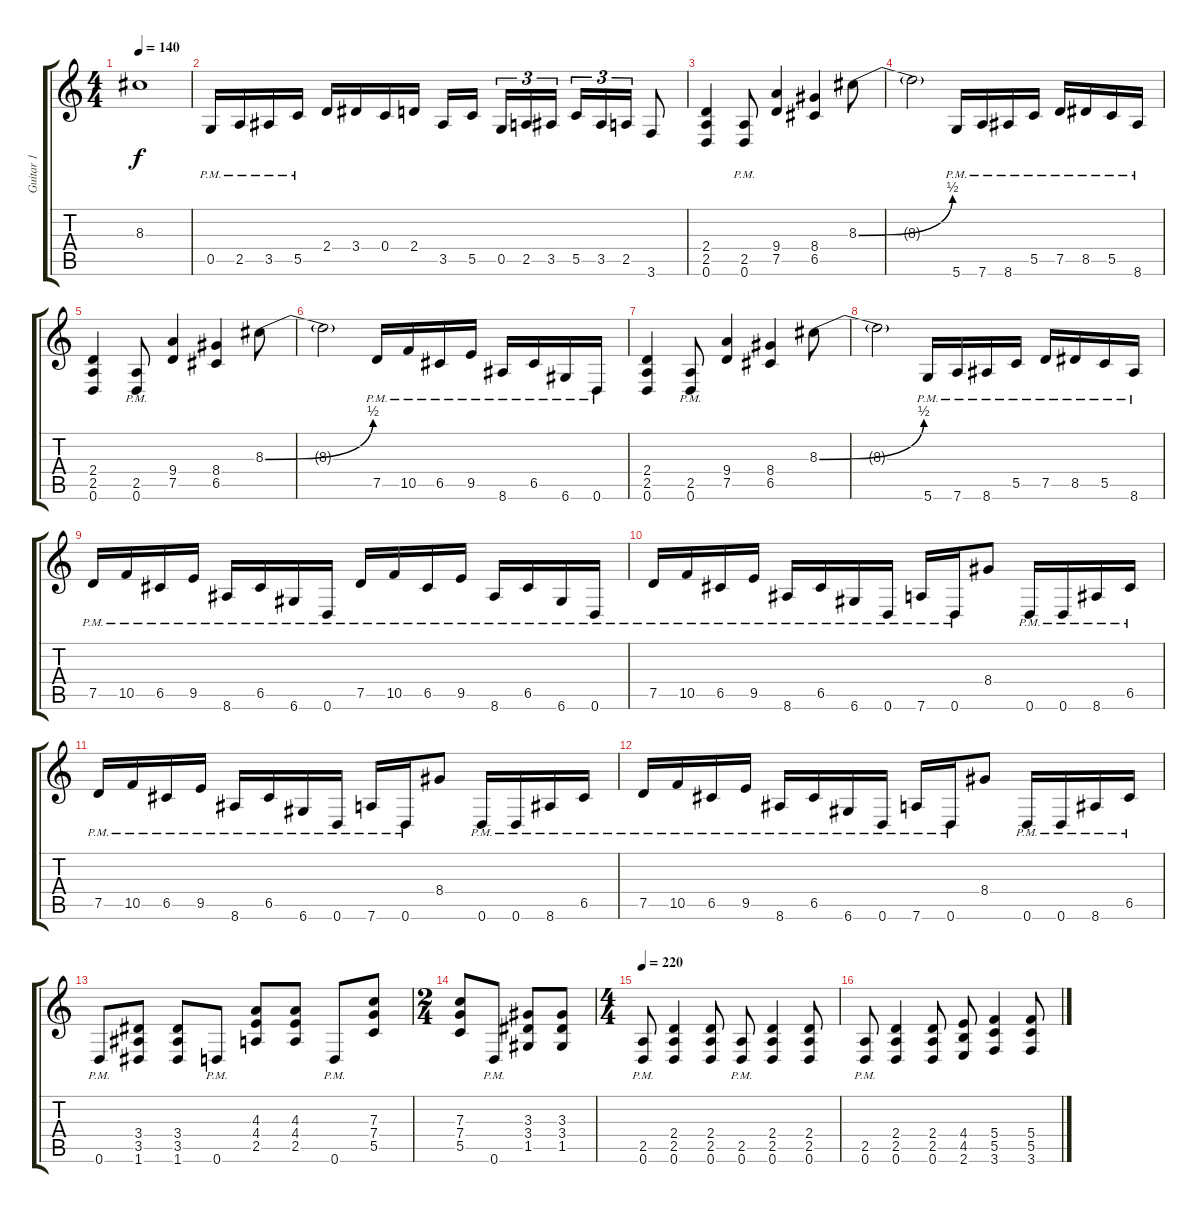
\track ("Guitar 1" "Guitar 1") {instrument distortionguitar}
\staff {score tabs}
\tuning (D4 A3 F3 C3 G2 D2) {hide}
\ts (4 4)
\tempo 140
\clef g2
\ks c
8.3{t}.1{dy f} |
0.5{pm}.16 2.5{pm}.16 3.5{pm}.16 5.5{pm}.16 2.4.16 3.4.16 0.4.16 2.4.16 3.5.16 5.5.16{beam splitsecondary} 0.5.16{tu (3 2)} 2.5.16{tu (3 2)} 3.5.16{tu (3 2)} 5.5.16{tu (3 2)} 3.5.16{tu (3 2)} 2.5.16{tu (3 2)} 3.6.8 |
(2.4 2.5 0.6).4 (2.5{pm} 0.6{pm}).8 (9.4 7.5).4 (8.4 6.5).4 8.3{be (bend 0 0 60 2)}.8 |
8.3{t}.2 5.6{pm}.16 7.6{pm}.16 8.6{pm}.16 5.5{pm}.16 7.5{pm}.16 8.5{pm}.16 5.5{pm}.16 8.6{pm}.16 |
(2.4 2.5 0.6).4 (2.5{pm} 0.6{pm}).8 (9.4 7.5).4 (8.4 6.5).4 8.3{be (bend 0 0 60 2)}.8 |
8.3{t}.2 7.5{pm}.16 10.5{pm}.16 6.5{pm}.16 9.5{pm}.16 8.6{pm}.16 6.5{pm}.16 6.6{pm}.16 0.6{pm}.16 |
(2.4 2.5 0.6).4 (2.5{pm} 0.6{pm}).8 (9.4 7.5).4 (8.4 6.5).4 8.3{be (bend 0 0 60 2)}.8 |
8.3{t}.2 5.6{pm}.16 7.6{pm}.16 8.6{pm}.16 5.5{pm}.16 7.5{pm}.16 8.5{pm}.16 5.5{pm}.16 8.6{pm}.16 |
7.5{pm}.16 10.5{pm}.16 6.5{pm}.16 9.5{pm}.16 8.6{pm}.16 6.5{pm}.16 6.6{pm}.16 0.6{pm}.16 7.5{pm}.16 10.5{pm}.16 6.5{pm}.16 9.5{pm}.16 8.6{pm}.16 6.5{pm}.16 6.6{pm}.16 0.6{pm}.16 |
7.5{pm}.16 10.5{pm}.16 6.5{pm}.16 9.5{pm}.16 8.6{pm}.16 6.5{pm}.16 6.6{pm}.16 0.6{pm}.16 7.6{pm}.16 0.6{pm}.16 8.4.8 0.6{pm}.16 0.6{pm}.16 8.6{pm}.16 6.5{pm}.16 |
7.5{pm}.16 10.5{pm}.16 6.5{pm}.16 9.5{pm}.16 8.6{pm}.16 6.5{pm}.16 6.6{pm}.16 0.6{pm}.16 7.6{pm}.16 0.6{pm}.16 8.4.8 0.6{pm}.16 0.6{pm}.16 8.6{pm}.16 6.5{pm}.16 |
7.5{pm}.16 10.5{pm}.16 6.5{pm}.16 9.5{pm}.16 8.6{pm}.16 6.5{pm}.16 6.6{pm}.16 0.6{pm}.16 7.6{pm}.16 0.6{pm}.16 8.4.8 0.6{pm}.16 0.6{pm}.16 8.6{pm}.16 6.5{pm}.16 |
0.6{pm}.8 (3.4 3.5 1.6).8 (3.4 3.5 1.6).8 0.6{pm}.8 (4.3 4.4 2.5).8 (4.3 4.4 2.5).8 0.6{pm}.8 (7.3 7.4 5.5).8 |
\ts (2 4)
(7.3 7.4 5.5).8 0.6{pm}.8 (3.3 3.4 1.5).8 (3.3 3.4 1.5).8 |
\ts (4 4)
\tempo 220
(2.5{pm} 0.6{pm}).8 (2.4 2.5 0.6).4 (2.4 2.5 0.6).8 (2.5{pm} 0.6{pm}).8 (2.4 2.5 0.6).4 (2.4 2.5 0.6).8 |
(2.5{pm} 0.6{pm}).8 (2.4 2.5 0.6).4 (2.4 2.5 0.6).8 (4.4 4.5 2.6).8 (5.4 5.5 3.6).4 (5.4 5.5 3.6).8
